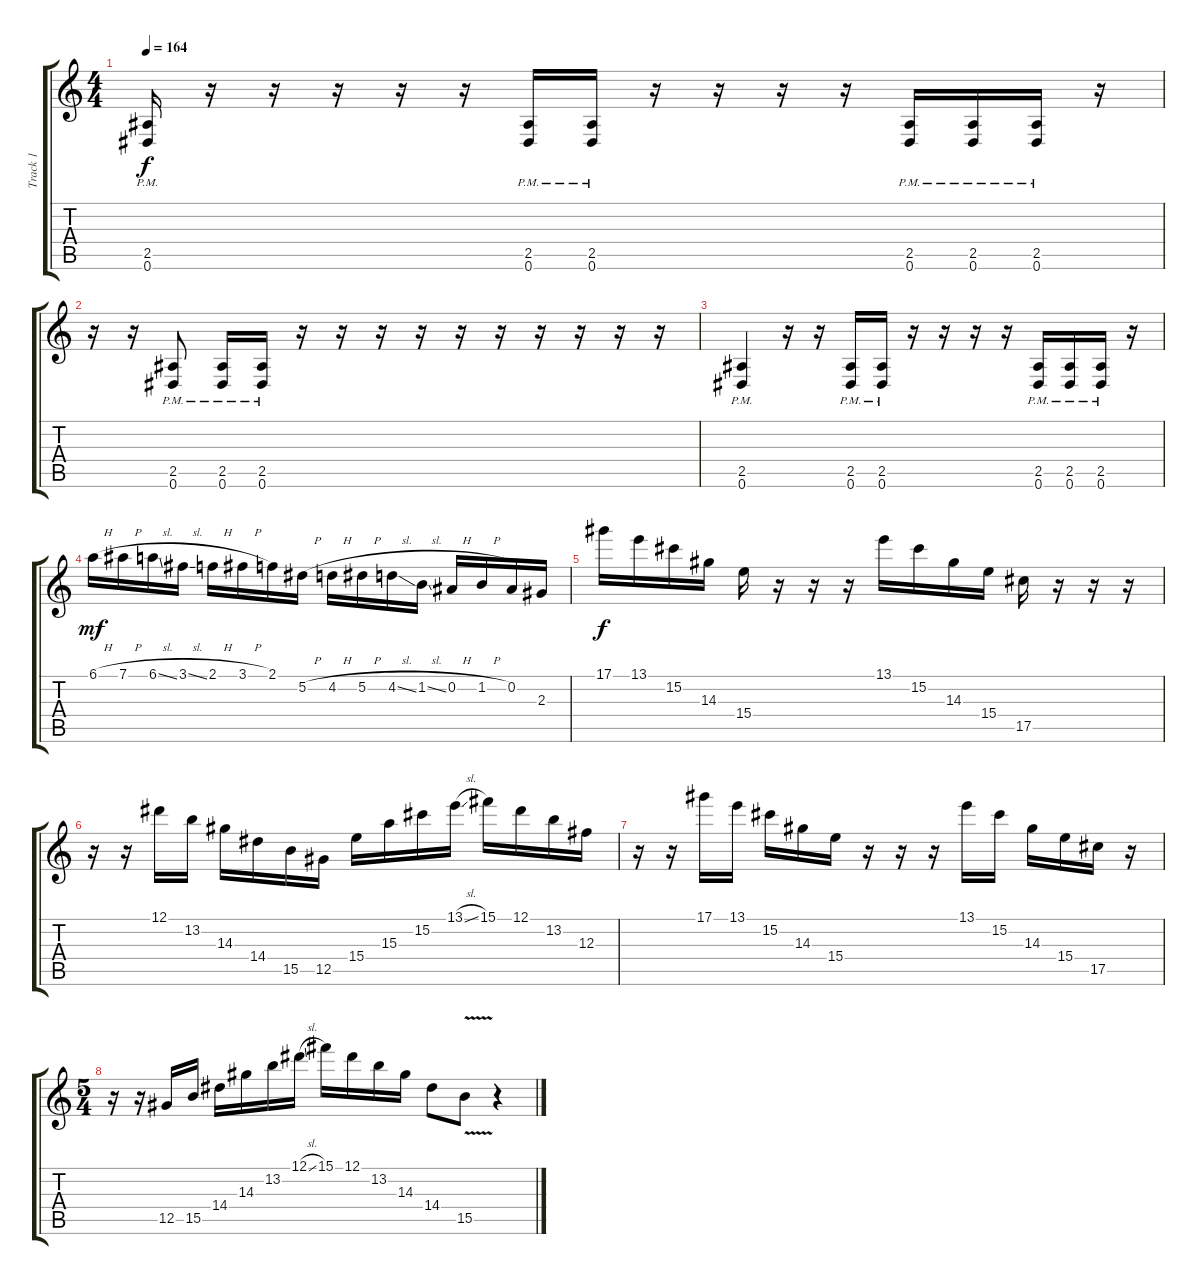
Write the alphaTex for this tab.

\track ("Track 1" "Track 1") {instrument distortionguitar}
\staff {score tabs}
\tuning (Eb4 Bb3 Gb3 Db3 Ab2 Eb2) {hide}
\ts (4 4)
\tempo 164
\clef g2
\ks c
(2.5{pm} 0.6{pm}).16{dy f} r.16 r.16 r.16 r.16 r.16 (2.5{pm} 0.6{pm}).16 (2.5{pm} 0.6{pm}).16 r.16 r.16 r.16 r.16 (2.5{pm} 0.6{pm}).16 (2.5{pm} 0.6{pm}).16 (2.5{pm} 0.6{pm}).16 r.16 |
r.16 r.16 (2.5{pm} 0.6{pm}).8 (2.5{pm} 0.6{pm}).16 (2.5{pm} 0.6{pm}).16 r.16 r.16 r.16 r.16 r.16 r.16 r.16 r.16 r.16 r.16 |
(2.5{pm} 0.6{pm}).4 r.16 r.16 (2.5{pm} 0.6{pm}).16 (2.5{pm} 0.6{pm}).16 r.16 r.16 r.16 r.16 (2.5{pm} 0.6{pm}).16 (2.5{pm} 0.6{pm}).16 (2.5{pm} 0.6{pm}).16 r.16 |
6.1{h}.16{dy mf} 7.1{h}.16 6.1{sl}.16 3.1{sl}.16 2.1{h}.16 3.1{h}.16 2.1.16 5.2{h}.16 4.2{h}.16 5.2{h}.16 4.2{sl}.16 1.2{sl}.16 0.2{h}.16 1.2{h}.16 0.2.16 2.3.16 |
17.1.16{dy f} 13.1.16 15.2.16 14.3.16 15.4.16 r.16 r.16 r.16 13.1.16 15.2.16 14.3.16 15.4.16 17.5.16 r.16 r.16 r.16 |
r.16 r.16 12.1.16 13.2.16 14.3.16 14.4.16 15.5.16 12.5.16 15.4.16 15.3.16 15.2.16 13.1{sl}.16 15.1.16 12.1.16 13.2.16 12.3.16 |
r.16 r.16 17.1.16 13.1.16 15.2.16 14.3.16 15.4.16 r.16 r.16 r.16 13.1.16 15.2.16 14.3.16 15.4.16 17.5.16 r.16 |
\ts (5 4)
r.16 r.16 12.5.16 15.5.16 14.4.16 14.3.16 13.2.16 12.1{sl}.16 15.1.16 12.1.16 13.2.16 14.3.16 14.4.8 15.5{v}.8 r.4
